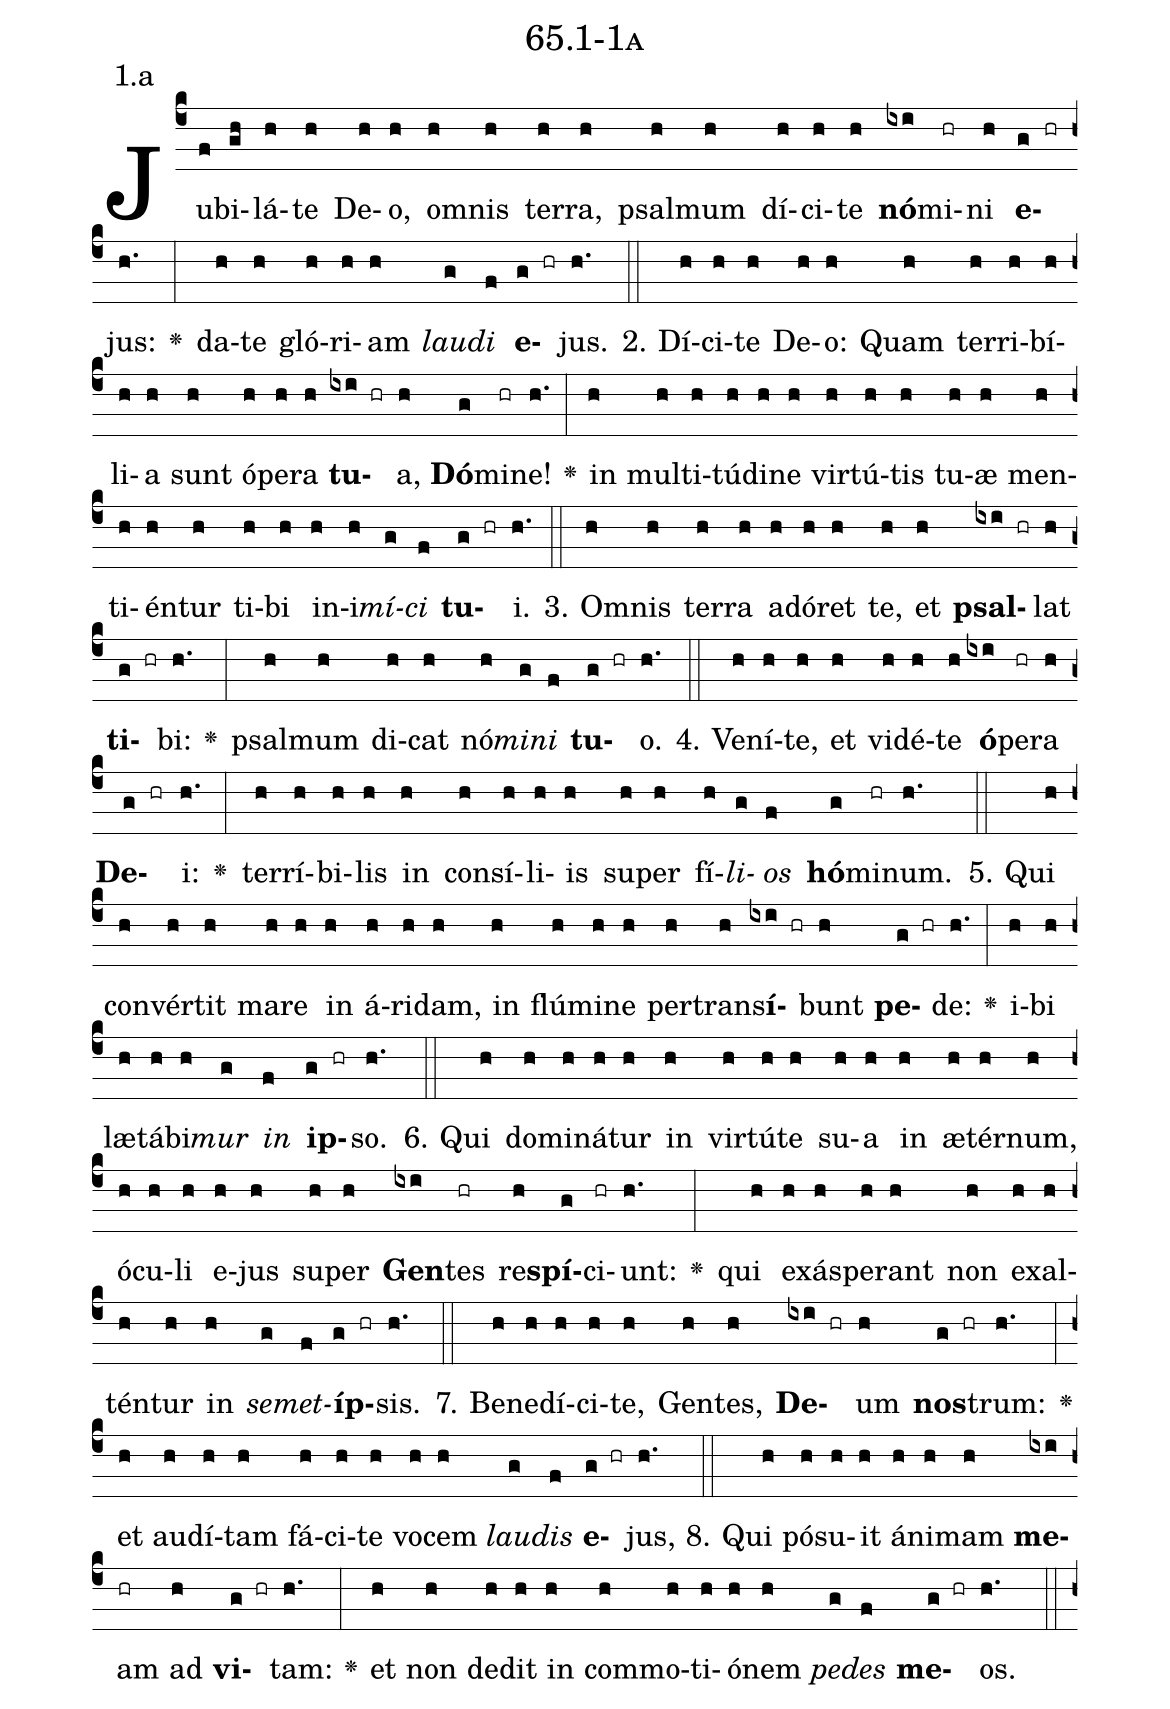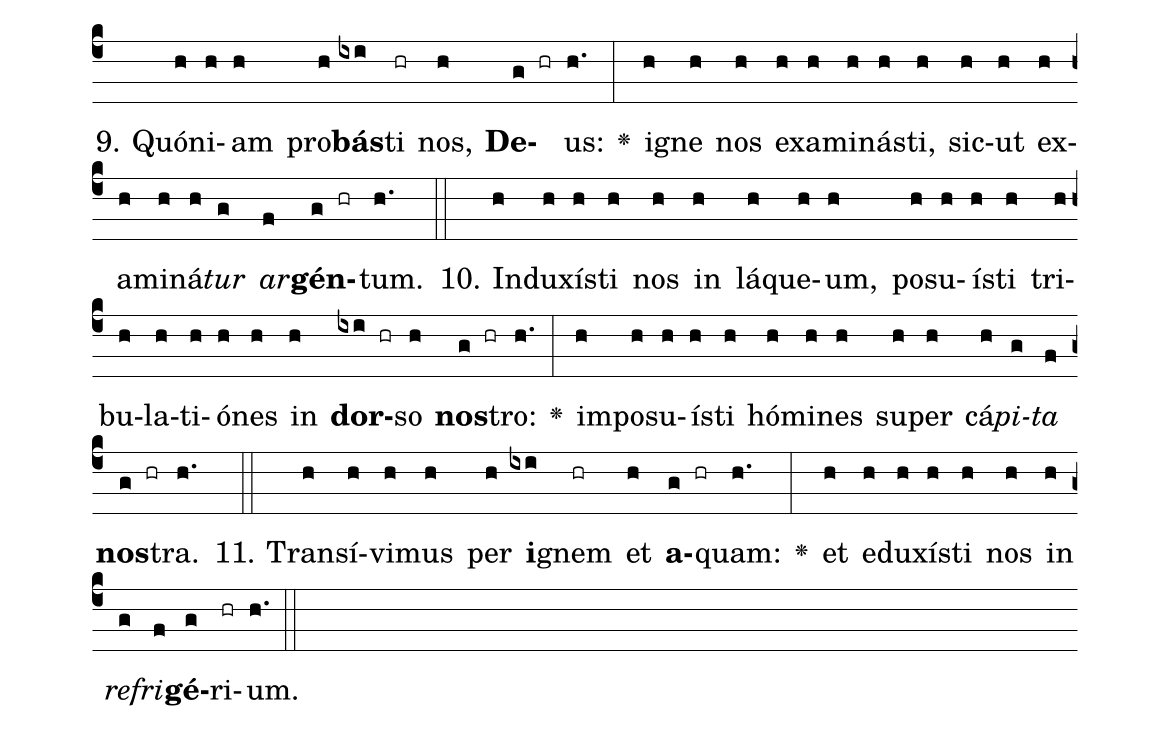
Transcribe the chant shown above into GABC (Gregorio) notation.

name: 65.1-1a;
annotation: 1.a;
%%
(c4)Ju(f)bi(gh)lá(h)te(h) De(h)o,(h) om(h)nis(h) ter(h)ra,(h) psal(h)mum(h) dí(h)ci(h)te(h) <b>nó</b>(ixi)mi(hr)ni(h) <b>e</b>(g hr)jus:(h.) <v>\greheightstar</v>(:) da(h)te(h) gló(h)ri(h)am(h) <i>lau</i>(g)<i>di</i>(f) <b>e</b>(g hr)jus.(h.) (::)
2. Dí(h)ci(h)te(h) De(h)o:(h) Quam(h) ter(h)ri(h)bí(h)li(h)a(h) sunt(h) ó(h)pe(h)ra(h) <b>tu</b>(ixi hr)a,(h) <b>Dó</b>(g)mi(hr)ne!(h.) <v>\greheightstar</v>(:) in(h) mul(h)ti(h)tú(h)di(h)ne(h) vir(h)tú(h)tis(h) tu(h)æ(h) men(h)ti(h)én(h)tur(h) ti(h)bi(h) in(h)i(h)<i>mí</i>(g)<i>ci</i>(f) <b>tu</b>(g hr)i.(h.) (::)
3. Om(h)nis(h) ter(h)ra(h) ad(h)ó(h)ret(h) te,(h) et(h) <b>psal</b>(ixi hr)lat(h) <b>ti</b>(g hr)bi:(h.) <v>\greheightstar</v>(:) psal(h)mum(h) di(h)cat(h) nó(h)<i>mi</i>(g)<i>ni</i>(f) <b>tu</b>(g hr)o.(h.) (::)
4. Ve(h)ní(h)te,(h) et(h) vi(h)dé(h)te(h) <b>ó</b>(ixi)pe(hr)ra(h) <b>De</b>(g hr)i:(h.) <v>\greheightstar</v>(:) ter(h)rí(h)bi(h)lis(h) in(h) con(h)sí(h)li(h)is(h) su(h)per(h) fí(h)<i>li</i>(g)<i>os</i>(f) <b>hó</b>(g)mi(hr)num.(h.) (::)
5. Qui(h) con(h)vér(h)tit(h) ma(h)re(h) in(h) á(h)ri(h)dam,(h) in(h) flú(h)mi(h)ne(h) per(h)trans(h)<b>í</b>(ixi hr)bunt(h) <b>pe</b>(g hr)de:(h.) <v>\greheightstar</v>(:) i(h)bi(h) læ(h)tá(h)bi(h)<i>mur</i>(g) <i>in</i>(f) <b>ip</b>(g hr)so.(h.) (::)
6. Qui(h) do(h)mi(h)ná(h)tur(h) in(h) vir(h)tú(h)te(h) su(h)a(h) in(h) æ(h)tér(h)num,(h) ó(h)cu(h)li(h) e(h)jus(h) su(h)per(h) <b>Gen</b>(ixi)tes(hr) re(h)<b>spí</b>(g)ci(hr)unt:(h.) <v>\greheightstar</v>(:) qui(h) ex(h)ás(h)pe(h)rant(h) non(h) ex(h)al(h)tén(h)tur(h) in(h) <i>se</i>(g)<i>met</i>(f)<b>íp</b>(g hr)sis.(h.) (::)
7. Be(h)ne(h)dí(h)ci(h)te,(h) Gen(h)tes,(h) <b>De</b>(ixi hr)um(h) <b>nos</b>(g hr)trum:(h.) <v>\greheightstar</v>(:) et(h) au(h)dí(h)tam(h) fá(h)ci(h)te(h) vo(h)cem(h) <i>lau</i>(g)<i>dis</i>(f) <b>e</b>(g hr)jus,(h.) (::)
8. Qui(h) pó(h)su(h)it(h) á(h)ni(h)mam(h) <b>me</b>(ixi)am(hr) ad(h) <b>vi</b>(g hr)tam:(h.) <v>\greheightstar</v>(:) et(h) non(h) de(h)dit(h) in(h) com(h)mo(h)ti(h)ó(h)nem(h) <i>pe</i>(g)<i>des</i>(f) <b>me</b>(g hr)os.(h.) (::)
9. Quón(h)i(h)am(h) pro(h)<b>bás</b>(ixi)ti(hr) nos,(h) <b>De</b>(g hr)us:(h.) <v>\greheightstar</v>(:) i(h)gne(h) nos(h) ex(h)a(h)mi(h)nás(h)ti,(h) sic(h)ut(h) ex(h)a(h)mi(h)ná(h)<i>tur</i>(g) <i>ar</i>(f)<b>gén</b>(g hr)tum.(h.) (::)
10. In(h)du(h)xís(h)ti(h) nos(h) in(h) lá(h)que(h)um,(h) po(h)su(h)ís(h)ti(h) tri(h)bu(h)la(h)ti(h)ó(h)nes(h) in(h) <b>dor</b>(ixi hr)so(h) <b>nos</b>(g hr)tro:(h.) <v>\greheightstar</v>(:) im(h)po(h)su(h)ís(h)ti(h) hó(h)mi(h)nes(h) su(h)per(h) cá(h)<i>pi</i>(g)<i>ta</i>(f) <b>nos</b>(g hr)tra.(h.) (::)
11. Trans(h)í(h)vi(h)mus(h) per(h) <b>i</b>(ixi)gnem(hr) et(h) <b>a</b>(g hr)quam:(h.) <v>\greheightstar</v>(:) et(h) e(h)du(h)xís(h)ti(h) nos(h) in(h) <i>re</i>(g)<i>fri</i>(f)<b>gé</b>(g)ri(hr)um.(h.) (::)
